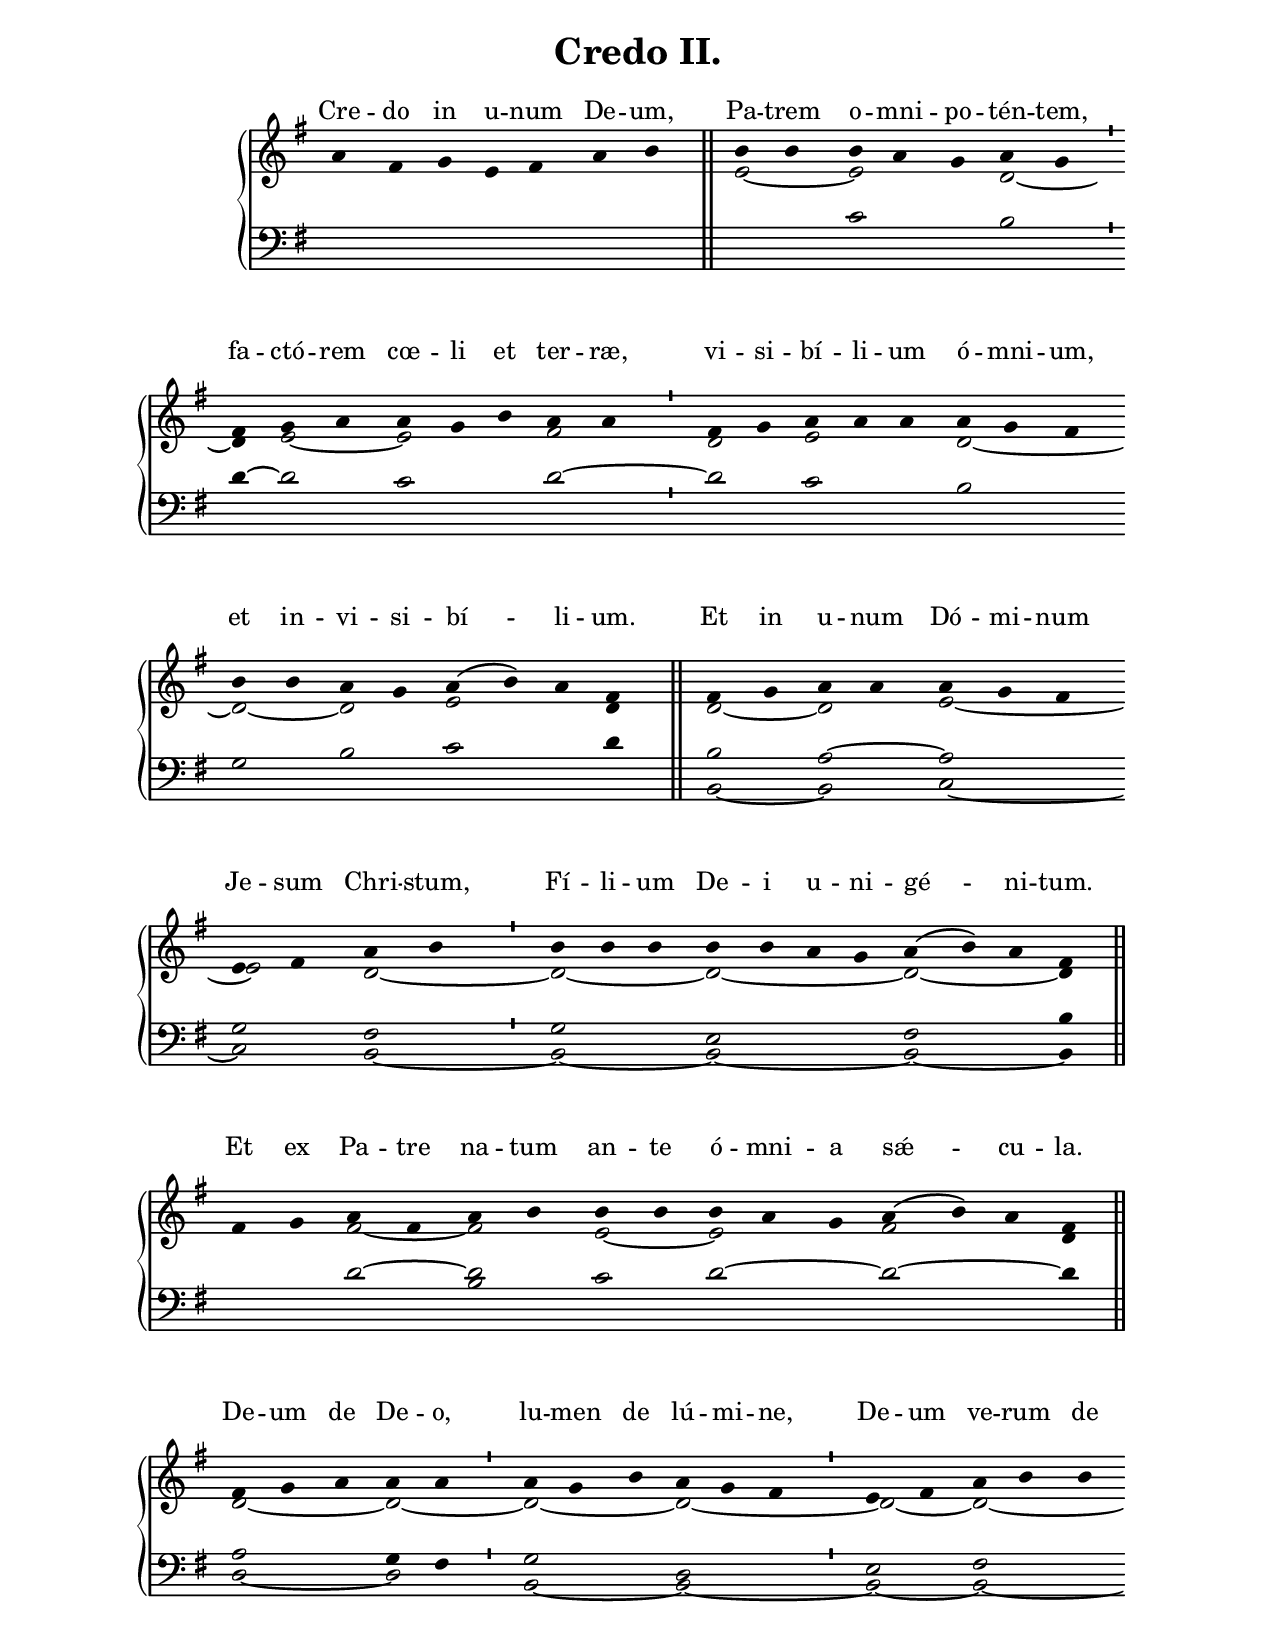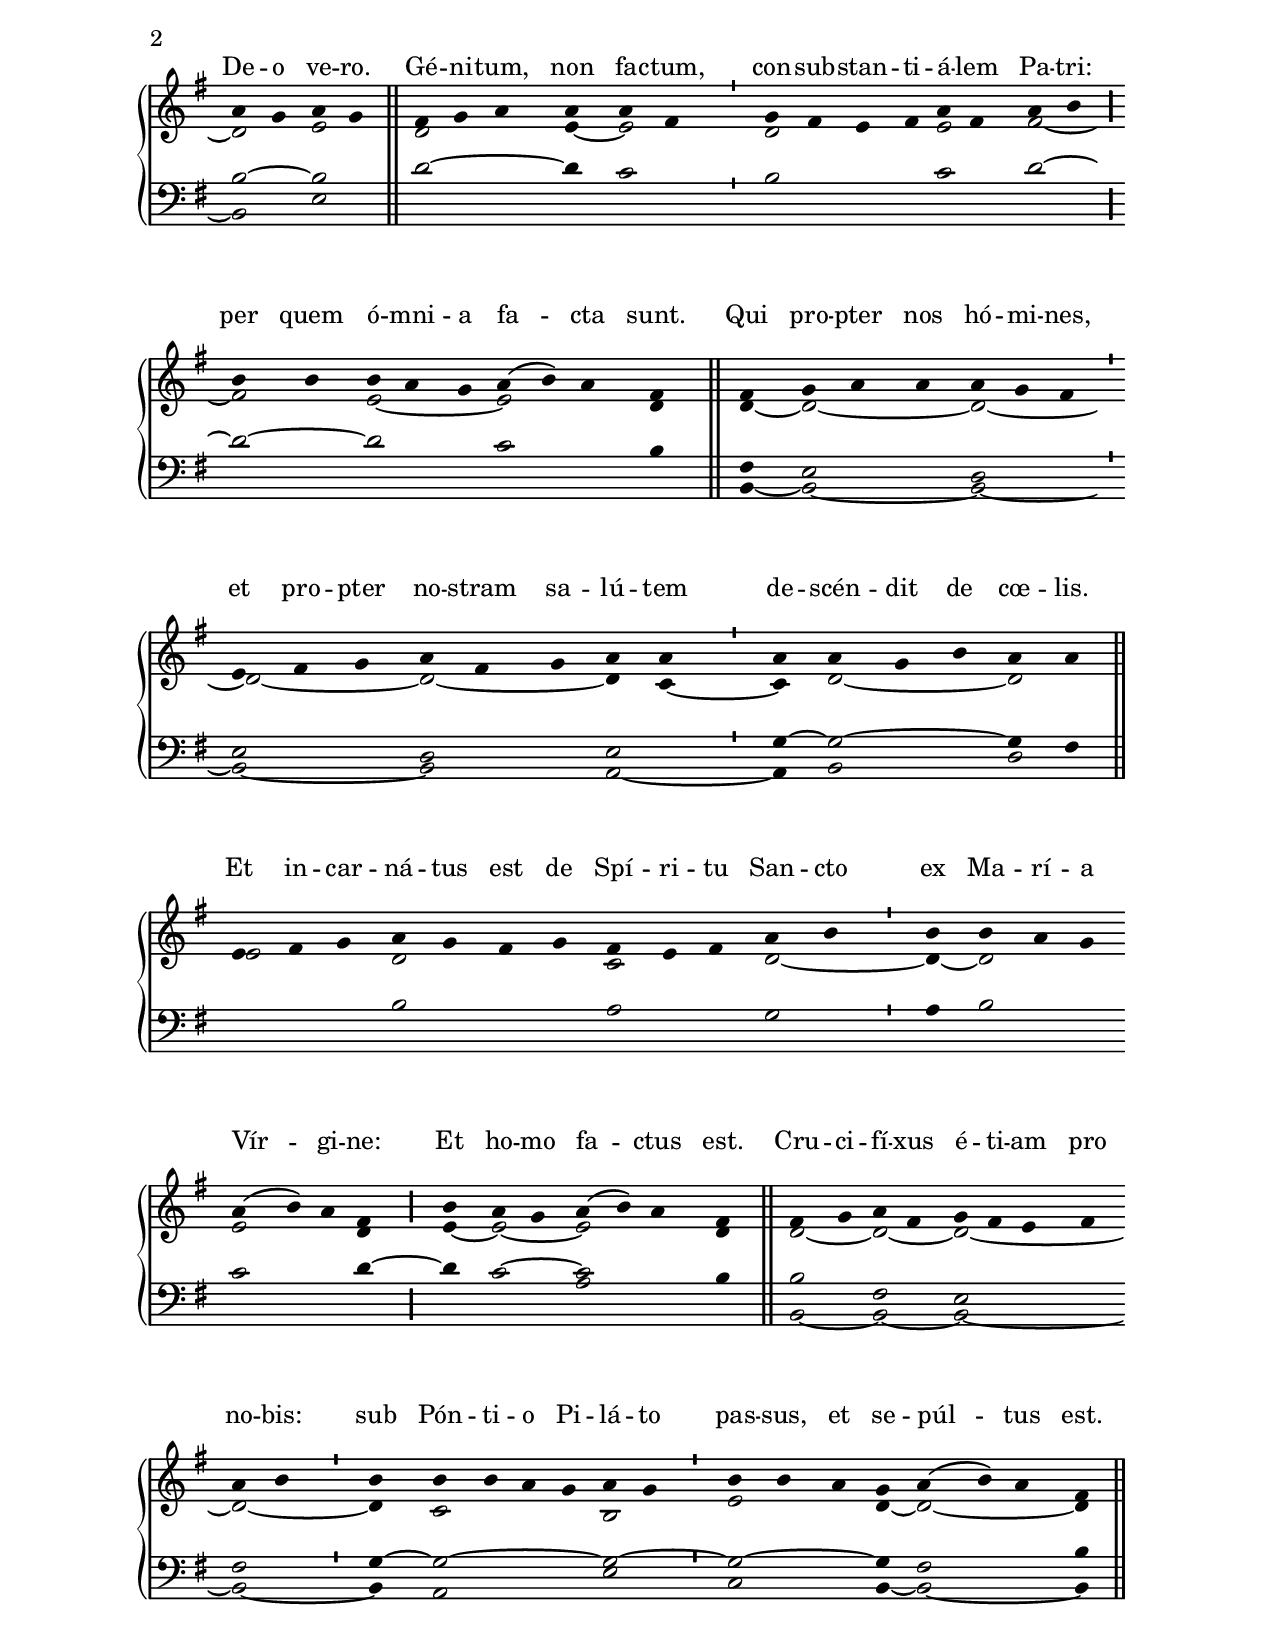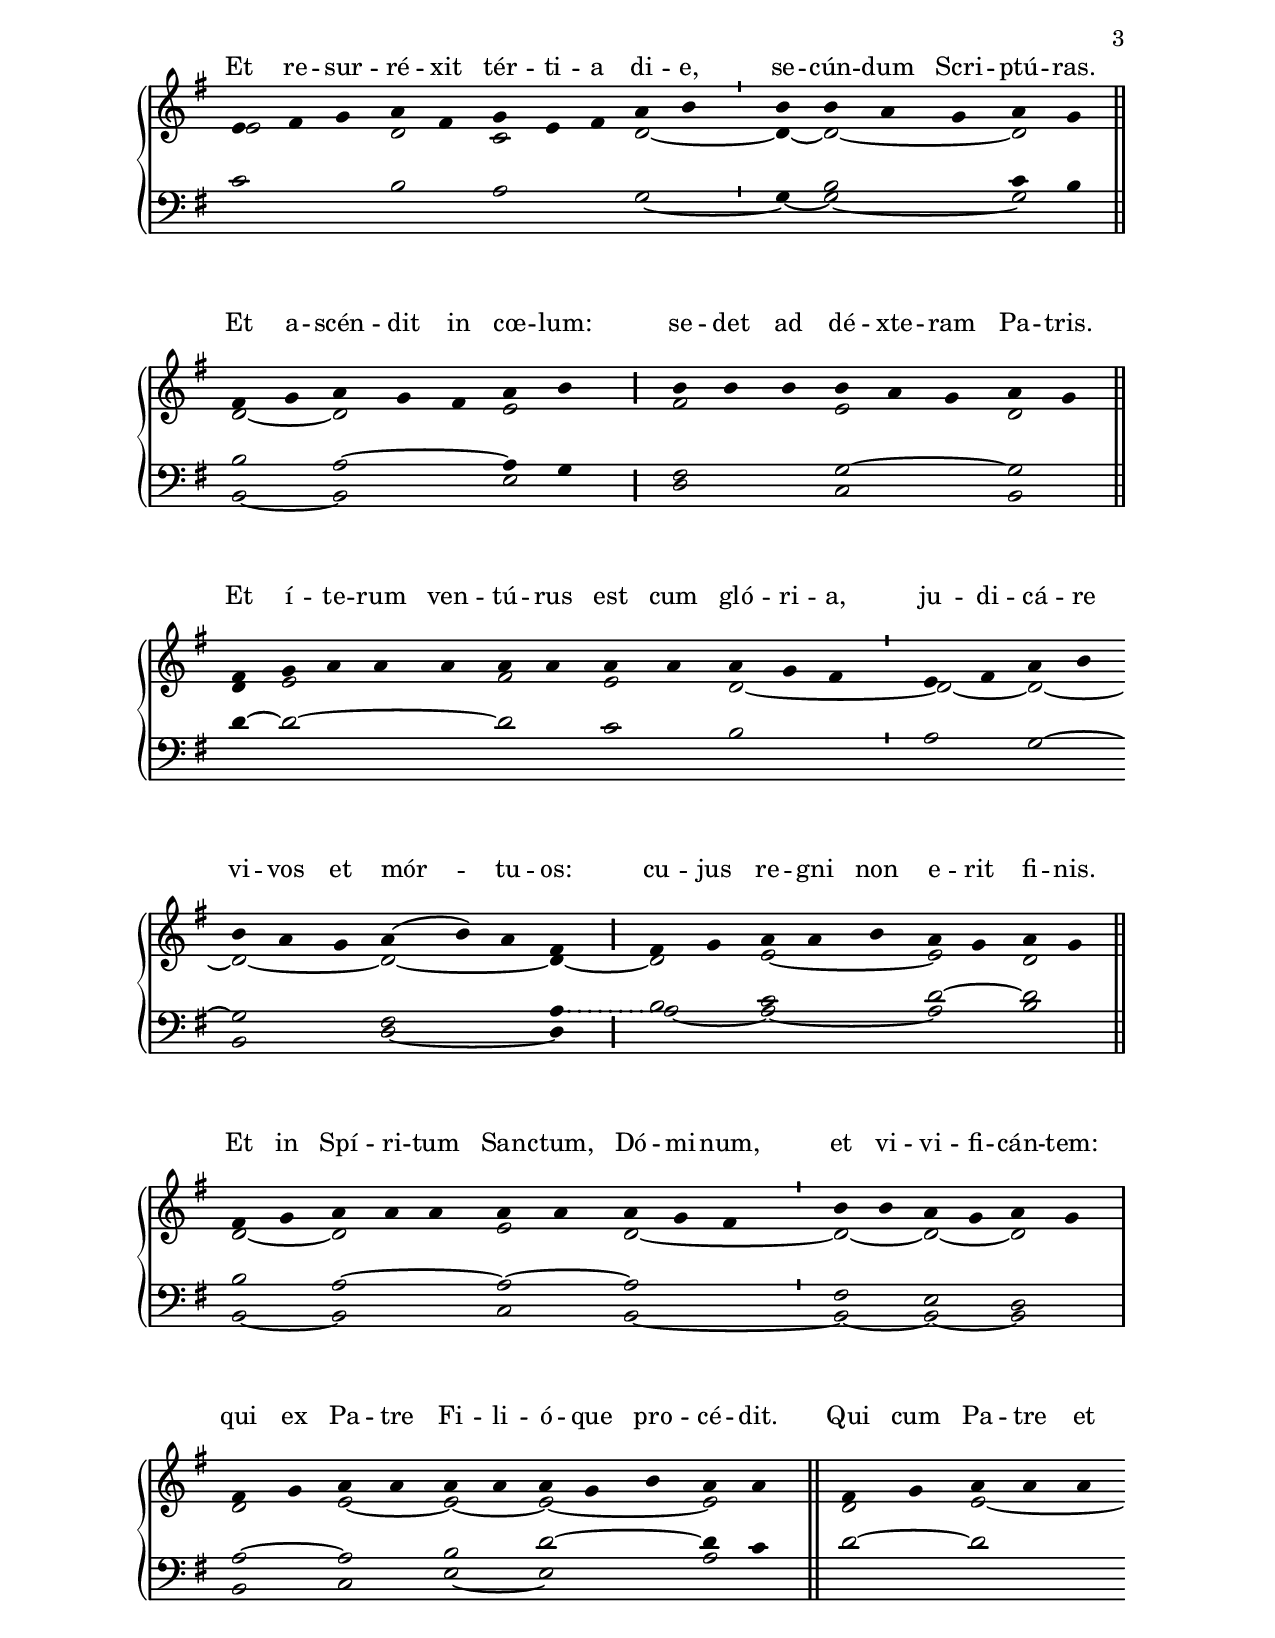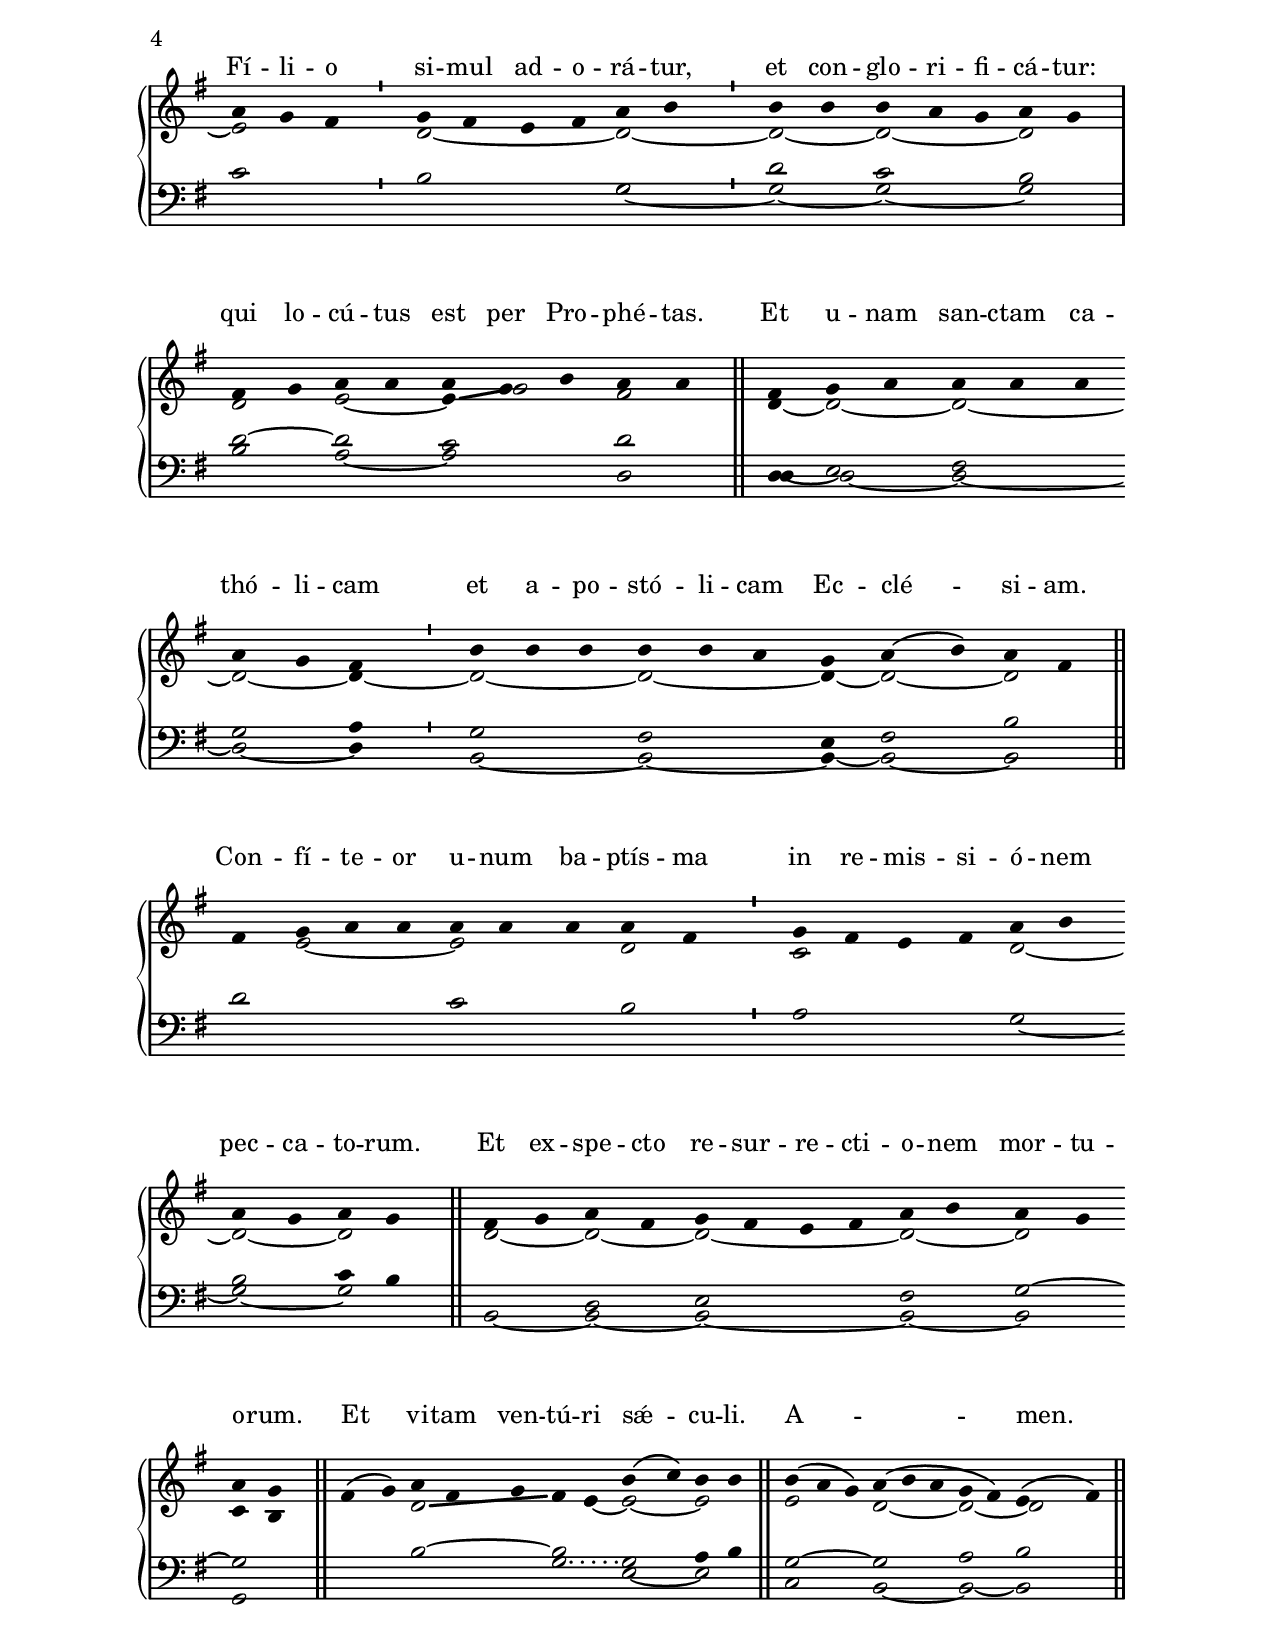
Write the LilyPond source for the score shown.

\version "2.18"
\include "gregorian.ly"
\include "noh2.ily"

%Page reference: page v.102
%(volume.page)

global = {
 %\key fis \locrian
 \key b \phrygian
 \cadenzaOn 
 \override Glissando #'thickness = #2.0
}

\header {
  title = \markup \center-column {"Credo II." \vspace #1 }
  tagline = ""
  composer = ""
}

\paper {
 #(include-special-characters)
  oddHeaderMarkup = \markup \fill-line {
    \line {}
    \center-column {
      \on-the-fly #first-page     " "
      \on-the-fly #not-first-page ""
    }
    \line { \on-the-fly #print-page-number-check-first \fromproperty #'page:page-number-string }
  }
  evenHeaderMarkup = \markup \fill-line {
    \line { \on-the-fly #print-page-number-check-first \fromproperty #'page:page-number-string }
    \center-column { "" }
    \line {}
  }
}

chantText = \lyricmode {
Cre -- do in u -- num De -- um, 
Pa -- trem o -- mni -- po -- tén -- tem, fa -- ctó -- rem cœ -- li et ter -- ræ, vi -- si -- bí -- li -- um ó -- mni -- um, et in -- vi -- si -- bí -- li -- um. 
Et in u -- num Dó -- mi -- num Je -- sum Chri -- stum, Fí -- li -- um De -- i u -- ni -- gé -- ni -- tum. 
Et ex Pa -- tre na -- tum an -- te ó -- mni -- a sǽ -- cu -- la. 
De -- um de De -- o, lu -- men de lú -- mi -- ne, De -- um ve -- rum de De -- o ve -- ro. 
Gé -- ni -- tum, non fa -- ctum, con -- sub -- stan -- ti -- á -- lem Pa -- tri: 
per quem ó -- mni -- a fa -- cta sunt. 
Qui pro -- pter nos hó -- mi -- nes, et pro -- pter no -- stram sa -- lú -- tem de -- scén -- dit de cœ -- lis. 
Et in -- car -- ná -- tus est de Spí -- ri -- tu San -- cto ex Ma -- rí -- a Vír -- gi -- ne: 
Et ho -- mo fa -- ctus est. 
Cru -- ci -- fí -- xus é -- ti -- am pro no -- bis: sub Pón -- ti -- o Pi -- lá -- to pas -- sus, et se -- púl -- tus est. 
Et re -- sur -- ré -- xit tér -- ti -- a di -- e, se -- cún -- dum Scri -- ptú -- ras. 
Et a -- scén -- dit in cœ -- lum: 
se -- det ad dé -- xte -- ram Pa -- tris. 
Et í -- te -- rum ven -- tú -- rus est cum gló -- ri -- a, ju -- di -- cá -- re vi -- vos et mór -- tu -- os: 
cu -- jus re -- gni non e -- rit fi -- nis. 
Et in Spí -- ri -- tum San -- ctum, Dó -- mi -- num, et vi -- vi -- fi -- cán -- tem: 
qui ex Pa -- tre Fi -- li -- ó -- que pro -- cé -- dit. 
Qui cum Pa -- tre et Fí -- li -- o si -- mul ad -- o -- rá -- tur, et con -- glo -- ri -- fi -- cá -- tur: 
qui lo -- cú -- tus est per Pro -- phé -- tas. 
Et u -- nam san -- ctam ca -- thó -- li -- cam et a -- po -- stó -- li -- cam Ec -- clé -- si -- am. 
Con -- fí -- te -- or u -- num ba -- ptís -- ma in re -- mis -- si -- ó -- nem pec -- ca -- to -- rum. 
Et ex -- spe -- cto re -- sur -- re -- cti -- o -- nem mor -- tu -- o -- rum. 
Et vi -- tam ven -- tú -- ri sǽ -- cu -- li. 
A -- _ men. }

chantMusic = {
\tieDown   a'4 fis'4 g'4 e'4 fis'4 a'4 b'4 \finalis
 b'4 b'4 b'4 a'4 g'4 a'4 g'4 \divisioMinima
 \forceBreak
 fis'4 g'4 a'4 a'4 g'4 b'4 a'4 a'4 \divisioMinima
 fis'4 g'4 a'4 a'4 a'4 a'4 g'4 fis'4 \forceBreak
 b'4 b'4 a'4 g'4 a'4 ( b'4) a'4 fis'4 \finalis
 fis'4 g'4 a'4 a'4 a'4 g'4 fis'4 \forceBreak
 e'4 fis'4 a'4 b'4 \divisioMinima
 b'4 b'4 b'4 b'4 b'4 a'4 g'4 a'4 ( b'4) a'4 fis'4 \finalis
 \forceBreak
 fis'4 g'4 a'4 fis'4 a'4 b'4 b'4 b'4 b'4 a'4 g'4 a'4 ( b'4) a'4 fis'4 \finalis
 \forceBreak
 fis'4 g'4 a'4 a'4 a'4 \divisioMinima
 a'4 g'4 b'4 a'4 g'4 fis'4 \divisioMinima
 e'4 fis'4 a'4 b'4 b'4 \forceBreak
 a'4 g'4 a'4 g'4 \finalis
 fis'4 g'4 a'4 a'4 a'4 fis'4 \divisioMinima
 g'4 fis'4 e'4 fis'4 a'4 fis'4 a'4 b'4 \divisioMaior
 \forceBreak
 b'4 b'4 b'4 a'4 g'4 a'4 ( b'4) a'4 fis'4 \finalis
 fis'4 g'4 a'4 a'4 a'4 g'4 fis'4 \divisioMinima
 \forceBreak
 e'4 fis'4 g'4 a'4 fis'4 g'4 a'4 a'4 \divisioMinima
 a'4 a'4 g'4 b'4 a'4 a'4 \finalis
 \forceBreak
 e'4 fis'4 g'4 a'4 g'4 fis'4 g'4 fis'4 e'4 fis'4 a'4 b'4 \divisioMinima
 b'4 b'4 a'4 g'4 \forceBreak
 a'4 ( b'4) a'4 fis'4 \divisioMaior
 b'4 a'4 g'4 a'4 ( b'4) a'4 fis'4 \finalis
 fis'4 g'4 a'4 fis'4 g'4 fis'4 e'4 fis'4 \forceBreak
 a'4 b'4 \divisioMinima
 b'4 b'4 b'4 a'4 g'4 a'4 g'4 \divisioMinima
 b'4 b'4 a'4 g'4 a'4 ( b'4) a'4 fis'4 \finalis
 \forceBreak
 e'4 fis'4 g'4 a'4 fis'4 g'4 e'4 fis'4 a'4 b'4 \divisioMinima
 b'4 b'4 a'4 g'4 a'4 g'4 \finalis
 \forceBreak
 fis'4 g'4 a'4 g'4 fis'4 a'4 b'4 \divisioMaior
 b'4 b'4 b'4 b'4 a'4 g'4 a'4 g'4 \finalis
 \forceBreak
 fis'4 g'4 a'4 a'4 a'4 a'4 a'4 a'4 a'4 a'4 g'4 fis'4 \divisioMinima
 e'4 fis'4 a'4 b'4 \forceBreak
 b'4 a'4 g'4 a'4 ( b'4) a'4 fis'4 \divisioMaior
 fis'4 g'4 a'4 a'4 b'4 a'4 g'4 a'4 g'4 \finalis
 \forceBreak
 fis'4 g'4 a'4 a'4 a'4 a'4 a'4 a'4 g'4 fis'4 \divisioMinima
 b'4 b'4 a'4 g'4 a'4 g'4 \divisioMaxima
 \forceBreak
 fis'4 g'4 a'4 a'4 a'4 a'4 a'4 g'4 b'4 a'4 a'4 \finalis
 fis'4 g'4 a'4 a'4 a'4 \forceBreak
 a'4 g'4 fis'4 \divisioMinima
 g'4 fis'4 e'4 fis'4 a'4 b'4 \divisioMinima
 b'4 b'4 b'4 a'4 g'4 a'4 g'4 \divisioMaxima
 \forceBreak
 fis'4 g'4 a'4 a'4 a'4 g'4 b'4 a'4 a'4 \finalis
 fis'4 g'4 a'4 a'4 a'4 a'4 \forceBreak
 a'4 g'4 fis'4 \divisioMinima
 b'4 b'4 b'4 b'4 b'4 a'4 g'4 a'4 ( b'4) a'4 fis'4 \finalis
 \forceBreak
 fis'4 g'4 a'4 a'4 a'4 a'4 a'4 a'4 fis'4 \divisioMinima
 g'4 fis'4 e'4 fis'4 a'4 b'4 \forceBreak
 a'4 g'4 a'4 g'4 \finalis
 fis'4 g'4 a'4 fis'4 g'4 fis'4 e'4 fis'4 a'4 b'4 a'4 g'4 \forceBreak
 a'4 g'4 \finalis
 fis'4 ( g'4) a'4 fis'4 g'4 fis'4 e'4  b'4 ( c''4) b'4 b'4 \finalis
 b'4 ( a'4 g'4) a'4 ( b'4 a'4 g'4 fis'4) e'4 ( fis'4) \finalis

}

altoMusic = {
r2*7/2 \finalis
e'2 ~ e'2*3/2 d'2 ~ \divisioMinima
d'4 e'2 ~ e'2*3/2 fis'2 \divisioMinima
d'2 e'2*3/2 d'2*3/2 ~ d'2 ~ d'2 e'2*3/2 d'4 \finalis
d'2 ~ d'2 e'2*3/2 ~ e'2 d'2 ~ \divisioMinima
d'2*3/2 ~ d'2*4/2 ~ d'2*3/2 ~ d'4 \finalis
r2 fis'2 ~ fis'2 e'2 ~ e'2*3/2 fis'2*3/2 d'4 \finalis
d'2*3/2 ~ d'2 ~ \divisioMinima
d'2*3/2 ~ d'2*3/2 ~ \divisioMinima
d'2 ~ d'2*3/2 ~ d'2 e'2 \finalis
d'2*3/2 e'4 ~ e'2 \divisioMinima
d'2*4/2 e'2 fis'2 ~ \divisioMaior
fis'2 e'2*3/2 ~ e'2*3/2 d'4 \finalis
d'4 ~ d'2*3/2 ~ d'2*3/2 ~ \divisioMinima
d'2*3/2 ~ d'2*3/2 ~ d'4 c'4 ~ \divisioMinima
c'4 d'2*3/2 ~ d'2 \finalis
e'2*3/2 d'2*4/2 c'2*3/2 d'2 ~ \divisioMinima
d'4 ~ d'2*3/2 e'2*3/2 d'4 \divisioMaior
e'4 ~ e'2 ~ e'2*3/2 d'4 \finalis
d'2 ~ d'2 ~ d'2*4/2 ~ d'2 ~ \divisioMinima
d'4 c'2*4/2 b2 \divisioMinima
e'2*3/2 d'4 ~ d'2*3/2 ~ d'4 \finalis
e'2*3/2 d'2 c'2*3/2 d'2 ~ \divisioMinima
d'4 ~ d'2*3/2 ~ d'2 \finalis
d'2 ~ d'2*3/2 e'2 \divisioMaior
fis'2*3/2 e'2*3/2 d'2 \finalis
d'4 e'2*4/2 fis'2 e'2 d'2*3/2 ~ \divisioMinima
d'2 ~ d'2 ~ d'2*3/2 ~ d'2*3/2 ~ d'4 ~ \divisioMaior
d'2 e'2*3/2 ~ e'2 d'2 \finalis
d'2 ~ d'2*3/2 e'2 d'2*3/2 ~ \divisioMinima
d'2 ~ d'2 ~ d'2 \divisioMaxima
d'2 e'2 ~ e'2 ~ e'2*3/2 ~ e'2 \finalis
d'2 e'2*3/2 ~ e'2*3/2 \divisioMinima
d'2*4/2 ~ d'2 ~ \divisioMinima
d'2 ~ d'2*3/2 ~ d'2 \divisioMaxima
d'2 e'2 ~ e'4 -\tweak Glissando.Y-offset #-0.8 \glissando g'2 fis'2 \finalis
d'4 ~ d'2 ~ d'2*3/2 ~ d'2 ~ d'4 ~ \divisioMinima
d'2*3/2 ~ d'2*3/2 ~ d'4 ~ d'2 ~ d'2 \finalis
r4 e'2*3/2 ~ e'2*3/2 d'2 \divisioMinima
c'2*4/2 d'2 ~ d'2 ~ d'2 \finalis
d'2 ~ d'2 ~ d'2*4/2 ~ d'2 ~ d'2 c'4 b4 \finalis
r2 d'2*3/2 -\tweak Glissando.Y-offset #-0.8 \glissando fis'4 e'4 ~ e'2 ~ e'2 \finalis
e'2*3/2 d'2*3/2 ~ d'2 ~ d'2 \finalis
}

tenorMusic = {
r2*7/2 \finalis
r2 c'2*3/2 b2 \divisioMinima
d'4 ~ d'2 c'2*3/2 d'2 ~ \divisioMinima
d'2 c'2*3/2 b2*3/2 g2 b2 c'2*3/2 d'4 \finalis
b2 a2 ~ a2*3/2 g2 fis2 \divisioMinima
g2*3/2 e2*4/2 fis2*3/2 b4 \finalis
r2 d'2 ~ d'2 c'2 d'2*3/2 ~ d'2*3/2 ~ d'4 \finalis
a2*3/2 g4 fis4 \divisioMinima
g2*3/2 d2*3/2 \divisioMinima
e2 fis2*3/2 b2 ~ b2 \finalis
d'2*3/2 ~ d'4 c'2 \divisioMinima
b2*4/2 c'2 d'2 ~ \divisioMaior
d'2 ~ d'2*3/2 c'2*3/2 b4 \finalis
fis4 e2*3/2 d2*3/2 \divisioMinima
e2*3/2 d2*3/2 e2 \divisioMinima
g4 ~ g2*3/2 ~ g4 fis4 \finalis
r2*3/2 b2*4/2 a2*3/2 g2 \divisioMinima
a4 b2*3/2 c'2*3/2 d'4 ~ \divisioMaior
d'4 c'2 ~ c'2*3/2 b4 \finalis
b2 fis2 e2*4/2 fis2 \divisioMinima
g4 ~ g2*4/2 ~ g2 ~ \divisioMinima
g2*3/2 ~ g4 fis2*3/2 b4 \finalis
c'2*3/2 b2 a2*3/2 r2 \divisioMinima
r4 b2*3/2 c'4 b4 \finalis
b2 a2*3/2 ~ a4 g4 \divisioMaior
fis2*3/2 g2*3/2 ~ g2 \finalis
d'4 ~ d'2*4/2 ~ d'2 c'2 b2*3/2 \divisioMinima
a2 g2 ~ g2*3/2 fis2*3/2 a4 \divisioMaior
b2 c'2*3/2 d'2 ~ d'2 \finalis
b2 a2*3/2 ~ a2 ~ a2*3/2 \divisioMinima
fis2 e2 d2 \divisioMaxima
a2 ~ a2 b2 d'2*3/2 ~ d'4 c'4 \finalis
d'2 ~ d'2*3/2 c'2*3/2 \divisioMinima
b2*4/2 g2 \divisioMinima
d'2 c'2*3/2 b2 \divisioMaxima
d'2 ~ d'2 c'2*3/2 d'2 \finalis
\shiftRight d4 e2 fis2*3/2 g2 a4 \divisioMinima
g2*3/2 fis2*3/2 e4 fis2 b2 \finalis
d'2*4/2 c'2*3/2 b2 \divisioMinima
r2*6/2 b2 c'4 b4 \finalis
r2 d2 e2*4/2 fis2 g2 ~ g2 \finalis
r2 b2*3/2 ~ b2 g2 a4 b4 \finalis
g2*3/2 ~ g2*3/2 a2 b2 \finalis
}

bassMusic = {
r2*7/2 \finalis
r2*7/2 \divisioMinima
r2*8/2 \divisioMinima
r2*16/2 \finalis
b,2 ~ b,2 c2*3/2 ~ c2 b,2 ~ \divisioMinima
b,2*3/2 ~ b,2*4/2 ~ b,2*3/2 ~ b,4 \finalis
r2*4/2 b2*11/2 \finalis
d2*3/2 ~ d2 \divisioMinima
b,2*3/2 ~ b,2*3/2 ~ \divisioMinima
b,2 ~ b,2*3/2 ~ b,2 e2 \finalis
r2*6/2 \divisioMinima
r2*8/2 \divisioMaior
r2*9/2 \finalis
b,4 ~ b,2*3/2 ~ b,2*3/2 ~ \divisioMinima
b,2*3/2 ~ b,2*3/2 a,2 ~ \divisioMinima
a,4 b,2*3/2 d2 \finalis
r2*12/2 \divisioMinima
r2*8/2 \divisioMaior
r2*3/2 a2*4/2 \finalis
b,2 ~ b,2 ~ b,2*4/2 ~ b,2 ~ \divisioMinima
b,4 a,2*4/2 e2 \divisioMinima
c2*3/2 b,4 ~ b,2*3/2 ~ b,4 \finalis
r2*8/2 g2 ~ \divisioMinima
g4 ~ g2*3/2 ~ g2 \finalis
b,2 ~ b,2*3/2 e2 \divisioMaior
d2*3/2 c2*3/2 b,2 \finalis
r2*12/2 \divisioMinima
r2*4/2 b,2*3/2 d2*3/2 ~ d4 \divisioMaior
a2 ~ a2*3/2 ~ a2 b2 \finalis
b,2 ~ b,2*3/2 c2 b,2*3/2 ~ \divisioMinima
b,2 ~ b,2 ~ b,2 \divisioMaxima
b,2 c2 e2 ~ e2*3/2 a2 \finalis
r2*8/2 \divisioMinima
r2*4/2 g2 ~ \divisioMinima
g2 ~ g2*3/2 ~ g2 \divisioMaxima
b2 a2 ~ a2*3/2 d2 \finalis
d4 ~ d2 ~ d2*3/2 ~ d2 ~ d4 \divisioMinima
b,2*3/2 ~ b,2*3/2 ~ b,4 ~ b,2 ~ b,2 \finalis
r2*9/2 \divisioMinima
a2*4/2 g2 ~ g2 ~ g2 \finalis
b,2 ~ b,2 ~ b,2*4/2 ~ b,2 ~ b,2 g,2 \finalis
r2 r2*3/2 g2 e2 ~ e2 \finalis
c2*3/2 b,2*3/2 ~ b,2 ~ b,2 \finalis
}

voiceLines = {
\voiceLineStyle


s2*244/2
\allowVoiceLineBreak
\voiceLine "down" "down" a2*1/2 a2*1/2


s2*123/2
\allowVoiceLineBreak
\voiceLine "down" "down" g2*2/2 g2*1/2


}

\score{
  <<
    \new GrandStaff <<
      \set GrandStaff.autoBeaming = ##f
      \set GrandStaff.instrumentName = \markup \center-column {
        ""
      }
      \new Staff = up <<
        \new Voice = "chant" {
          \voiceOne \global \chantMusic
        }
        \new Voice {
          \voiceTwo \global \altoMusic
        }
      >>

      \new Staff = down <<
        \clef bass
        \new Voice {
          \voiceOne \global \tenorMusic
        }
        \new Voice {
          \voiceTwo \global \bassMusic
        }
	\new Voice {
        \voiceThree \global \voiceLines
        }
      >>
    >>
    \new Lyrics \lyricsto chant {
      \chantText
    }
  >>
  \layout{
  }
  \midi{
    \tempo 4 = 125
  }
}
